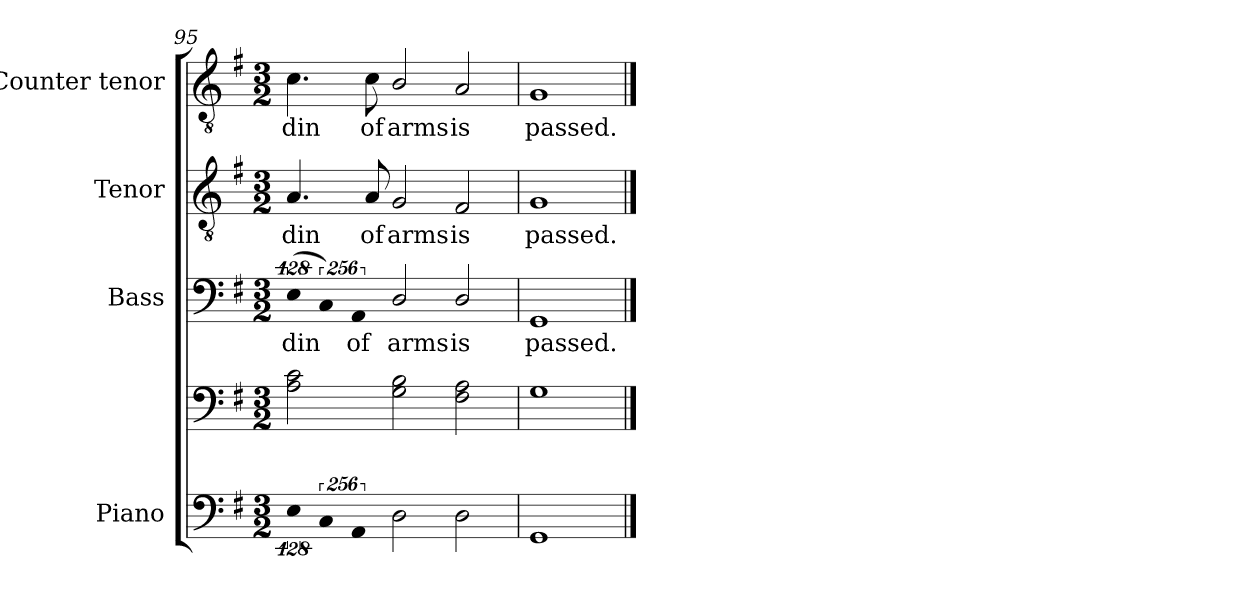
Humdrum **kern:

**kern	**kern	**kern	**text	**kern	**text	**kern	**text
*part4	*part4	*part3	*part3	*part2	*part2	*part1	*part1
*staff5	*staff4	*staff3	*staff3	*staff2	*staff2	*staff1	*staff1
*I"Piano	*	*I"Bass	*	*I"Tenor	*	*I"Counter tenor	*
*I'Pno.	*	*I'B.	*	*I'T.	*	*	*
*clefF4	*clefF4	*clefF4	*	*clefGv2	*	*clefGv2	*
*	*	*	*	*ITrd7c12	*	*ITrd7c12	*
*k[f#]	*k[f#]	*k[f#]	*	*k[f#]	*	*k[f#]	*
*G:	*G:	*G:	*	*G:	*	*G:	*
*M3/2	*M3/2	*M3/2	*	*M3/2	*	*M3/2	*
=95	=95	=95	=95	=95	=95	=95	=95
!LO:N:vis=4	!	!LO:N:vis=4	!	!	!	!	!
!	!	!	!LO:LY:b:color=#000000	!	!	!	!
!	!	!	!	!	!LO:LY:b:color=#000000	!	!
!	!	!	!	!	!	!	!LO:LY:b:color=#000000
512%85Ei\	2Ai\ 2ci	(512%85Ei\	din	4.AAi/	din	4.Ci\	din
!LO:N:vis=4	!	!LO:N:vis=4	!	!	!	!	!
1024%171Ci/	.	1024%171Ci/)	.	.	.	.	.
!LO:N:vis=4	!	!LO:N:vis=4	!	!	!	!	!
!	!	!	!LO:LY:b:color=#000000	!	!	!	!
1024%171AAi/	.	1024%171AAi/	of	.	.	.	.
!	!	!	!	!	!LO:LY:b:color=#000000	!	!
!	!	!	!	!	!	!	!LO:LY:b:color=#000000
.	.	.	.	8AAi/	of	8Ci\	of
!	!	!	!LO:LY:b:color=#000000	!	!	!	!
!	!	!	!	!	!LO:LY:b:color=#000000	!	!
!	!	!	!	!	!	!	!LO:LY:b:color=#000000
2Di\	2Gi\ 2Bi	2Di/	arms	2GGi/	arms	2BBi/	arms
!	!	!	!LO:LY:b:color=#000000	!	!	!	!
!	!	!	!	!	!LO:LY:b:color=#000000	!	!
!	!	!	!	!	!	!	!LO:LY:b:color=#000000
2Di\	2F#i\ 2Ai	2Di/	is	2FF#i/	is	2AAi/	is
=96	=96	=96	=96	=96	=96	=96	=96
!	!	!	!LO:LY:b:color=#000000	!	!	!	!
!	!	!	!	!	!LO:LY:b:color=#000000	!	!
!	!	!	!	!	!	!	!LO:LY:b:color=#000000
1GGi	1Gi	1GGi	passed.	1GGi	passed.	1GGi	passed.
==	==	==	==	==	==	==	==
*-	*-	*-	*-	*-	*-	*-	*-
